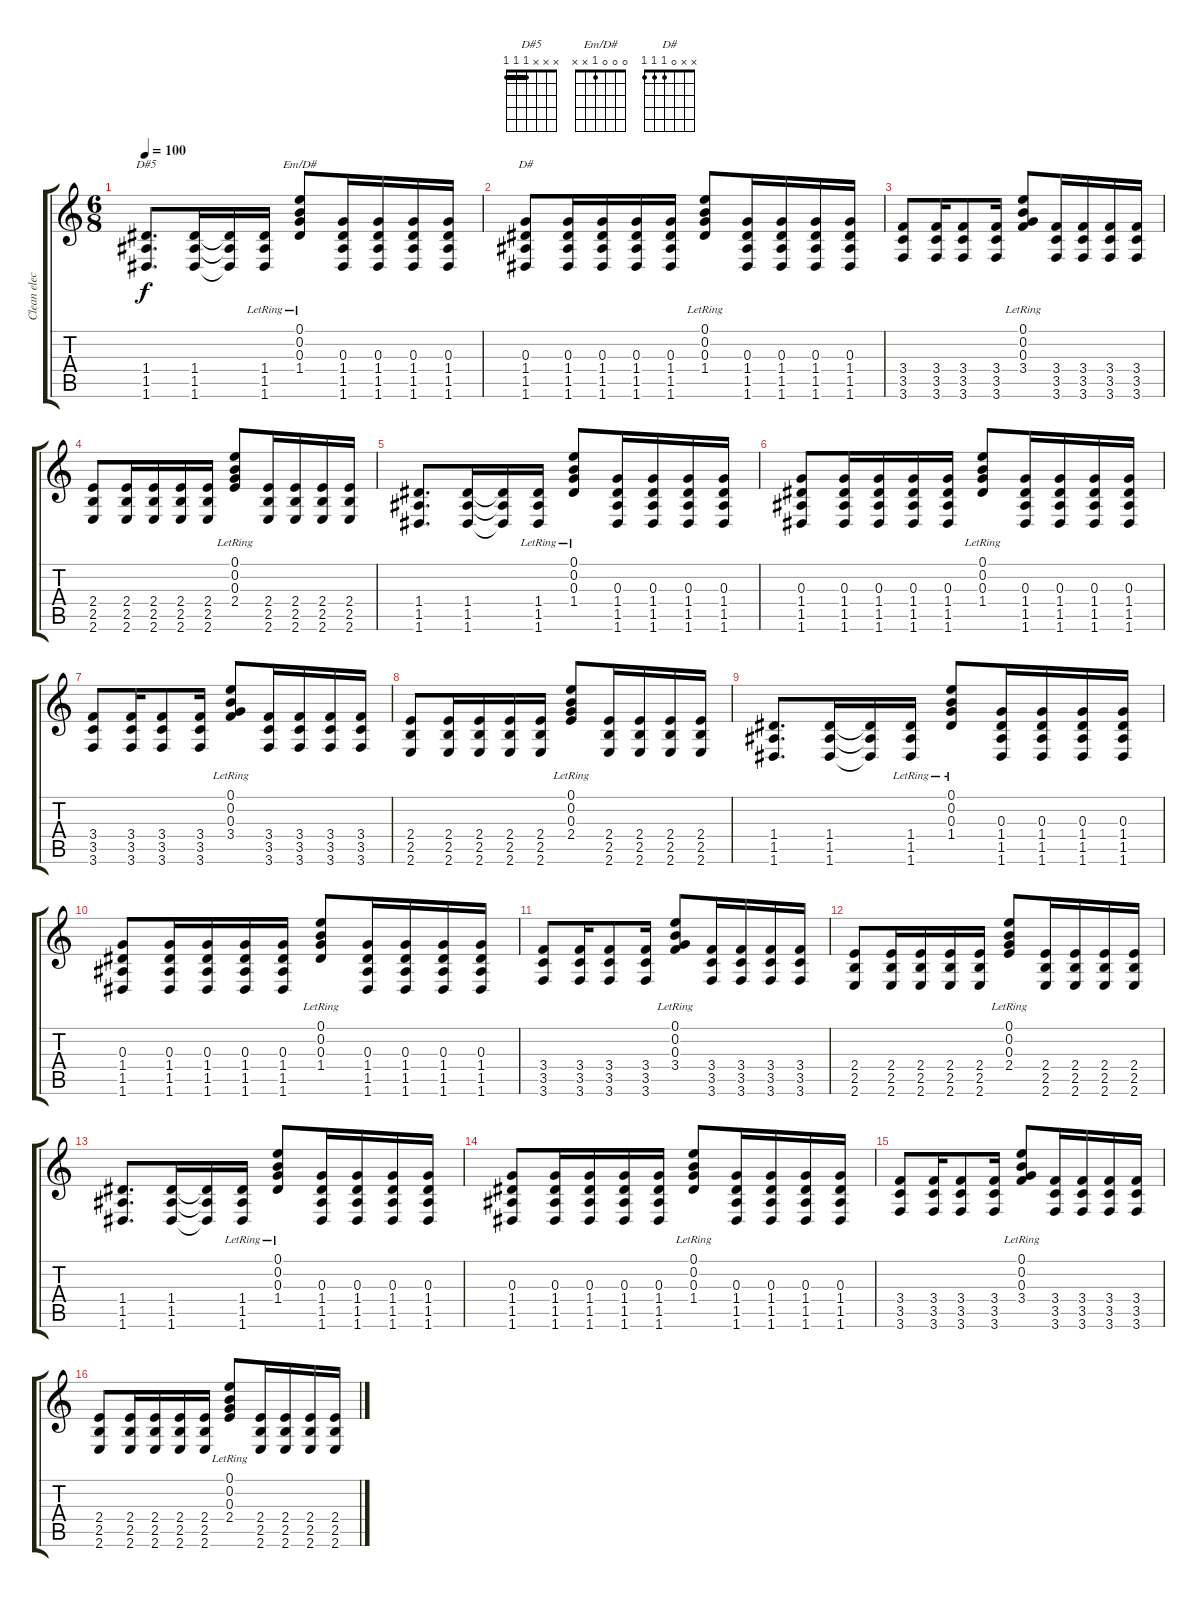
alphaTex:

\track ("Clean elec." "Clean elec") {instrument electricguitarclean}
\staff {score tabs}
\tuning (E4 B3 G3 D3 A2 D2) {hide}
\chord ("D#5" x x x 1 1 1) {barre 1}
\chord ("Em/D#" 0 0 0 1 x x)
\chord ("D#" x x 0 1 1 1)
\ts (6 8)
\tempo 100
\clef g2
\ks c
(1.4 1.5 1.6).8{d ch "D#5" dy f} (1.4 1.5 1.6).16 (1.4{t} 1.5{t} 1.6{t}).16 (1.4 1.5{lr} 1.6{lr}).16 (0.1{lr} 0.2{lr} 0.3 1.4).8{ch "Em/D#"} (0.3 1.4 1.5 1.6).16 (0.3 1.4 1.5 1.6).16 (0.3 1.4 1.5 1.6).16 (0.3 1.4 1.5 1.6).16 |
(0.3 1.4 1.5 1.6).8{ch "D#"} (0.3 1.4 1.5 1.6).16 (0.3 1.4 1.5 1.6).16 (0.3 1.4 1.5 1.6).16 (0.3 1.4 1.5 1.6).16 (0.1{lr} 0.2{lr} 0.3{lr} 1.4).8 (0.3 1.4 1.5 1.6).16 (0.3 1.4 1.5 1.6).16 (0.3 1.4 1.5 1.6).16 (0.3 1.4 1.5 1.6).16 |
(3.4 3.5 3.6).8 (3.4 3.5 3.6).16 (3.4 3.5 3.6).8 (3.4 3.5 3.6).16 (0.1{lr} 0.2{lr} 0.3{lr} 3.4{lr}).8 (3.4 3.5 3.6).16 (3.4 3.5 3.6).16 (3.4 3.5 3.6).16 (3.4 3.5 3.6).16 |
(2.4 2.5 2.6).8 (2.4 2.5 2.6).16 (2.4 2.5 2.6).16 (2.4 2.5 2.6).16 (2.4 2.5 2.6).16 (0.1{lr} 0.2{lr} 0.3{lr} 2.4).8 (2.4 2.5 2.6).16 (2.4 2.5 2.6).16 (2.4 2.5 2.6).16 (2.4 2.5 2.6).16 |
(1.4 1.5 1.6).8{d} (1.4 1.5 1.6).16 (1.4{t} 1.5{t} 1.6{t}).16 (1.4 1.5{lr} 1.6{lr}).16 (0.1{lr} 0.2{lr} 0.3 1.4).8 (0.3 1.4 1.5 1.6).16 (0.3 1.4 1.5 1.6).16 (0.3 1.4 1.5 1.6).16 (0.3 1.4 1.5 1.6).16 |
(0.3 1.4 1.5 1.6).8 (0.3 1.4 1.5 1.6).16 (0.3 1.4 1.5 1.6).16 (0.3 1.4 1.5 1.6).16 (0.3 1.4 1.5 1.6).16 (0.1{lr} 0.2{lr} 0.3{lr} 1.4).8 (0.3 1.4 1.5 1.6).16 (0.3 1.4 1.5 1.6).16 (0.3 1.4 1.5 1.6).16 (0.3 1.4 1.5 1.6).16 |
(3.4 3.5 3.6).8 (3.4 3.5 3.6).16 (3.4 3.5 3.6).8 (3.4 3.5 3.6).16 (0.1{lr} 0.2{lr} 0.3{lr} 3.4{lr}).8 (3.4 3.5 3.6).16 (3.4 3.5 3.6).16 (3.4 3.5 3.6).16 (3.4 3.5 3.6).16 |
(2.4 2.5 2.6).8 (2.4 2.5 2.6).16 (2.4 2.5 2.6).16 (2.4 2.5 2.6).16 (2.4 2.5 2.6).16 (0.1{lr} 0.2{lr} 0.3{lr} 2.4).8 (2.4 2.5 2.6).16 (2.4 2.5 2.6).16 (2.4 2.5 2.6).16 (2.4 2.5 2.6).16 |
(1.4 1.5 1.6).8{d} (1.4 1.5 1.6).16 (1.4{t} 1.5{t} 1.6{t}).16 (1.4 1.5{lr} 1.6{lr}).16 (0.1{lr} 0.2{lr} 0.3 1.4).8 (0.3 1.4 1.5 1.6).16 (0.3 1.4 1.5 1.6).16 (0.3 1.4 1.5 1.6).16 (0.3 1.4 1.5 1.6).16 |
(0.3 1.4 1.5 1.6).8 (0.3 1.4 1.5 1.6).16 (0.3 1.4 1.5 1.6).16 (0.3 1.4 1.5 1.6).16 (0.3 1.4 1.5 1.6).16 (0.1{lr} 0.2{lr} 0.3{lr} 1.4).8 (0.3 1.4 1.5 1.6).16 (0.3 1.4 1.5 1.6).16 (0.3 1.4 1.5 1.6).16 (0.3 1.4 1.5 1.6).16 |
(3.4 3.5 3.6).8 (3.4 3.5 3.6).16 (3.4 3.5 3.6).8 (3.4 3.5 3.6).16 (0.1{lr} 0.2{lr} 0.3{lr} 3.4{lr}).8 (3.4 3.5 3.6).16 (3.4 3.5 3.6).16 (3.4 3.5 3.6).16 (3.4 3.5 3.6).16 |
(2.4 2.5 2.6).8 (2.4 2.5 2.6).16 (2.4 2.5 2.6).16 (2.4 2.5 2.6).16 (2.4 2.5 2.6).16 (0.1{lr} 0.2{lr} 0.3{lr} 2.4).8 (2.4 2.5 2.6).16 (2.4 2.5 2.6).16 (2.4 2.5 2.6).16 (2.4 2.5 2.6).16 |
(1.4 1.5 1.6).8{d} (1.4 1.5 1.6).16 (1.4{t} 1.5{t} 1.6{t}).16 (1.4 1.5{lr} 1.6{lr}).16 (0.1{lr} 0.2{lr} 0.3 1.4).8 (0.3 1.4 1.5 1.6).16 (0.3 1.4 1.5 1.6).16 (0.3 1.4 1.5 1.6).16 (0.3 1.4 1.5 1.6).16 |
(0.3 1.4 1.5 1.6).8 (0.3 1.4 1.5 1.6).16 (0.3 1.4 1.5 1.6).16 (0.3 1.4 1.5 1.6).16 (0.3 1.4 1.5 1.6).16 (0.1{lr} 0.2{lr} 0.3{lr} 1.4).8 (0.3 1.4 1.5 1.6).16 (0.3 1.4 1.5 1.6).16 (0.3 1.4 1.5 1.6).16 (0.3 1.4 1.5 1.6).16 |
(3.4 3.5 3.6).8 (3.4 3.5 3.6).16 (3.4 3.5 3.6).8 (3.4 3.5 3.6).16 (0.1{lr} 0.2{lr} 0.3{lr} 3.4{lr}).8 (3.4 3.5 3.6).16 (3.4 3.5 3.6).16 (3.4 3.5 3.6).16 (3.4 3.5 3.6).16 |
(2.4 2.5 2.6).8 (2.4 2.5 2.6).16 (2.4 2.5 2.6).16 (2.4 2.5 2.6).16 (2.4 2.5 2.6).16 (0.1{lr} 0.2{lr} 0.3{lr} 2.4).8 (2.4 2.5 2.6).16 (2.4 2.5 2.6).16 (2.4 2.5 2.6).16 (2.4 2.5 2.6).16
